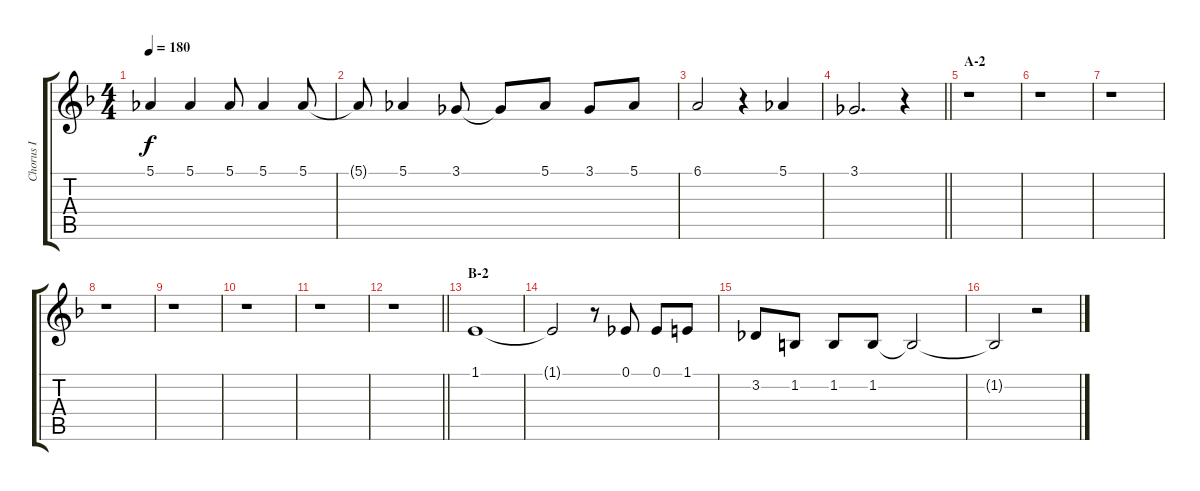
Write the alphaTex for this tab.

\track ("Chorus I" "Chorus I") {instrument voiceoohs}
\staff {score tabs}
\tuning (Eb4 Bb3 Gb3 Db3 Ab2 Eb2) {hide}
\ts (4 4)
\tempo 180
\clef g2
\ks f
5.1.4{dy f} 5.1.4 5.1.8 5.1.4 5.1.8 |
5.1{t}.8 5.1.4 3.1.8 3.1{t}.8 5.1.8 3.1.8 5.1.8 |
6.1.2 r.4 5.1.4 |
\barLineRight lightlight
3.1.2{d} r.4 |
\section ("" "A-2")
r.1 |
r.1 |
r.1 |
r.1 |
r.1 |
r.1 |
r.1 |
\barLineRight lightlight
r.1 |
\section ("" "B-2")
1.1.1 |
1.1{t}.2 r.8 0.1.8 0.1.8 1.1.8 |
3.2.8 1.2.8 1.2.8 1.2.8 1.2{t}.2 |
1.2{t}.2 r.2
